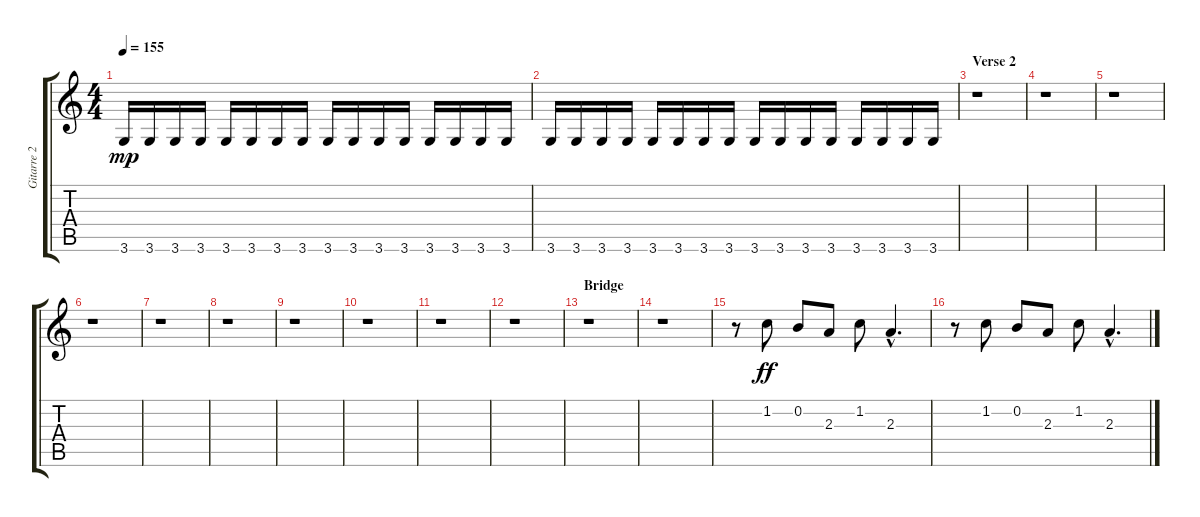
\track ("Gitarre 2 - Farin Urlaub" "Gitarre 2 ") {instrument distortionguitar}
\staff {score tabs}
\tuning (E4 B3 G3 D3 A2 E2) {hide}
\ts (4 4)
\tempo 155
\clef g2
\ks c
3.6.16{dy mp} 3.6.16 3.6.16 3.6.16 3.6.16 3.6.16 3.6.16 3.6.16 3.6.16 3.6.16 3.6.16 3.6.16 3.6.16 3.6.16 3.6.16 3.6.16 |
3.6.16 3.6.16 3.6.16 3.6.16 3.6.16 3.6.16 3.6.16 3.6.16 3.6.16 3.6.16 3.6.16 3.6.16 3.6.16 3.6.16 3.6.16 3.6.16 |
\section ("" "Verse 2")
r.1{instrument distortionguitar} |
r.1 |
r.1 |
r.1 |
r.1 |
r.1 |
r.1 |
r.1 |
r.1 |
r.1 |
\section ("" "Bridge")
r.1 |
r.1 |
r.8 1.2.8{dy ff} 0.2.8 2.3.8 1.2.8 2.3{hac}.4{d} |
r.8 1.2.8 0.2.8 2.3.8 1.2.8 2.3{hac}.4{d}
